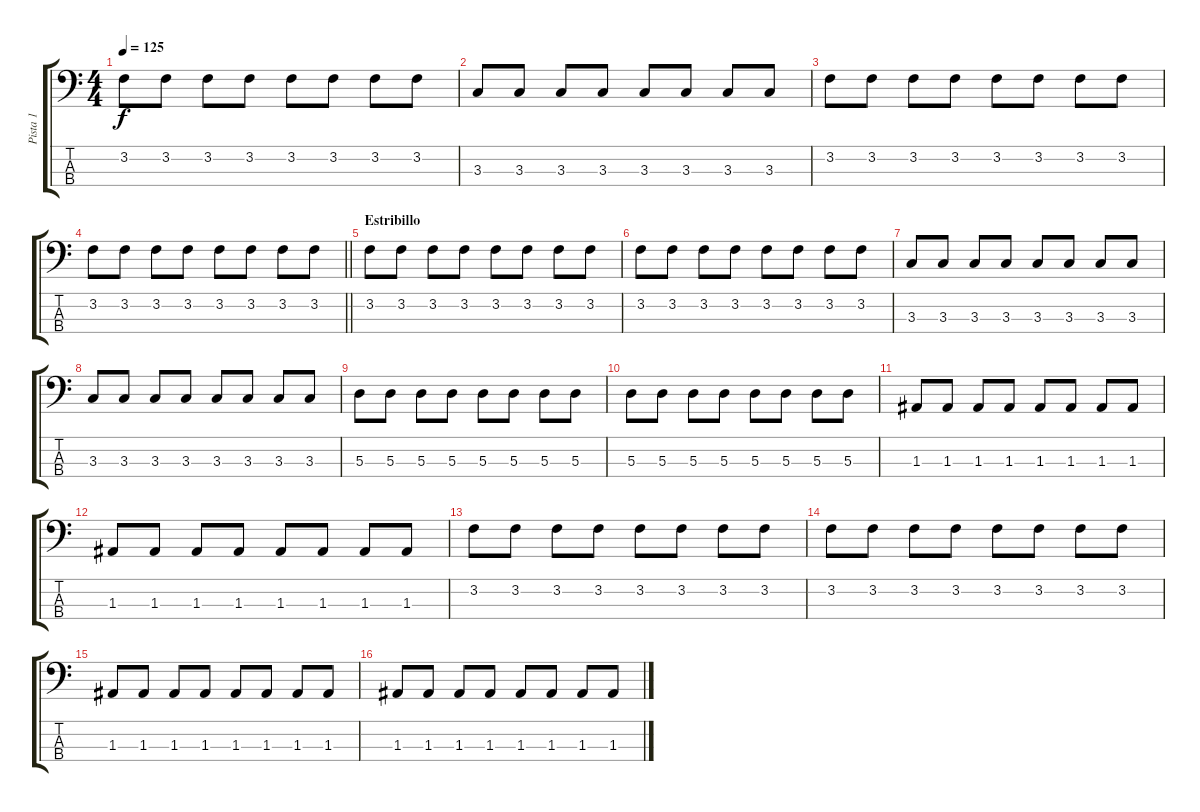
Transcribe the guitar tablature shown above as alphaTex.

\track ("Pista 1" "Pista 1") {instrument electricbasspick}
\staff {score tabs}
\tuning (G2 D2 A1 E1) {hide}
\ts (4 4)
\tempo 125
\clef f4
\ks c
3.2.8{dy f} 3.2.8 3.2.8 3.2.8 3.2.8 3.2.8 3.2.8 3.2.8 |
3.3.8 3.3.8 3.3.8 3.3.8 3.3.8 3.3.8 3.3.8 3.3.8 |
3.2.8 3.2.8 3.2.8 3.2.8 3.2.8 3.2.8 3.2.8 3.2.8 |
\barLineRight lightlight
3.2.8 3.2.8 3.2.8 3.2.8 3.2.8 3.2.8 3.2.8 3.2.8 |
\section ("" "Estribillo")
3.2.8 3.2.8 3.2.8 3.2.8 3.2.8 3.2.8 3.2.8 3.2.8 |
3.2.8 3.2.8 3.2.8 3.2.8 3.2.8 3.2.8 3.2.8 3.2.8 |
3.3.8 3.3.8 3.3.8 3.3.8 3.3.8 3.3.8 3.3.8 3.3.8 |
3.3.8 3.3.8 3.3.8 3.3.8 3.3.8 3.3.8 3.3.8 3.3.8 |
5.3.8 5.3.8 5.3.8 5.3.8 5.3.8 5.3.8 5.3.8 5.3.8 |
5.3.8 5.3.8 5.3.8 5.3.8 5.3.8 5.3.8 5.3.8 5.3.8 |
1.3.8 1.3.8 1.3.8 1.3.8 1.3.8 1.3.8 1.3.8 1.3.8 |
1.3.8 1.3.8 1.3.8 1.3.8 1.3.8 1.3.8 1.3.8 1.3.8 |
3.2.8 3.2.8 3.2.8 3.2.8 3.2.8 3.2.8 3.2.8 3.2.8 |
3.2.8 3.2.8 3.2.8 3.2.8 3.2.8 3.2.8 3.2.8 3.2.8 |
1.3.8 1.3.8 1.3.8 1.3.8 1.3.8 1.3.8 1.3.8 1.3.8 |
1.3.8 1.3.8 1.3.8 1.3.8 1.3.8 1.3.8 1.3.8 1.3.8
